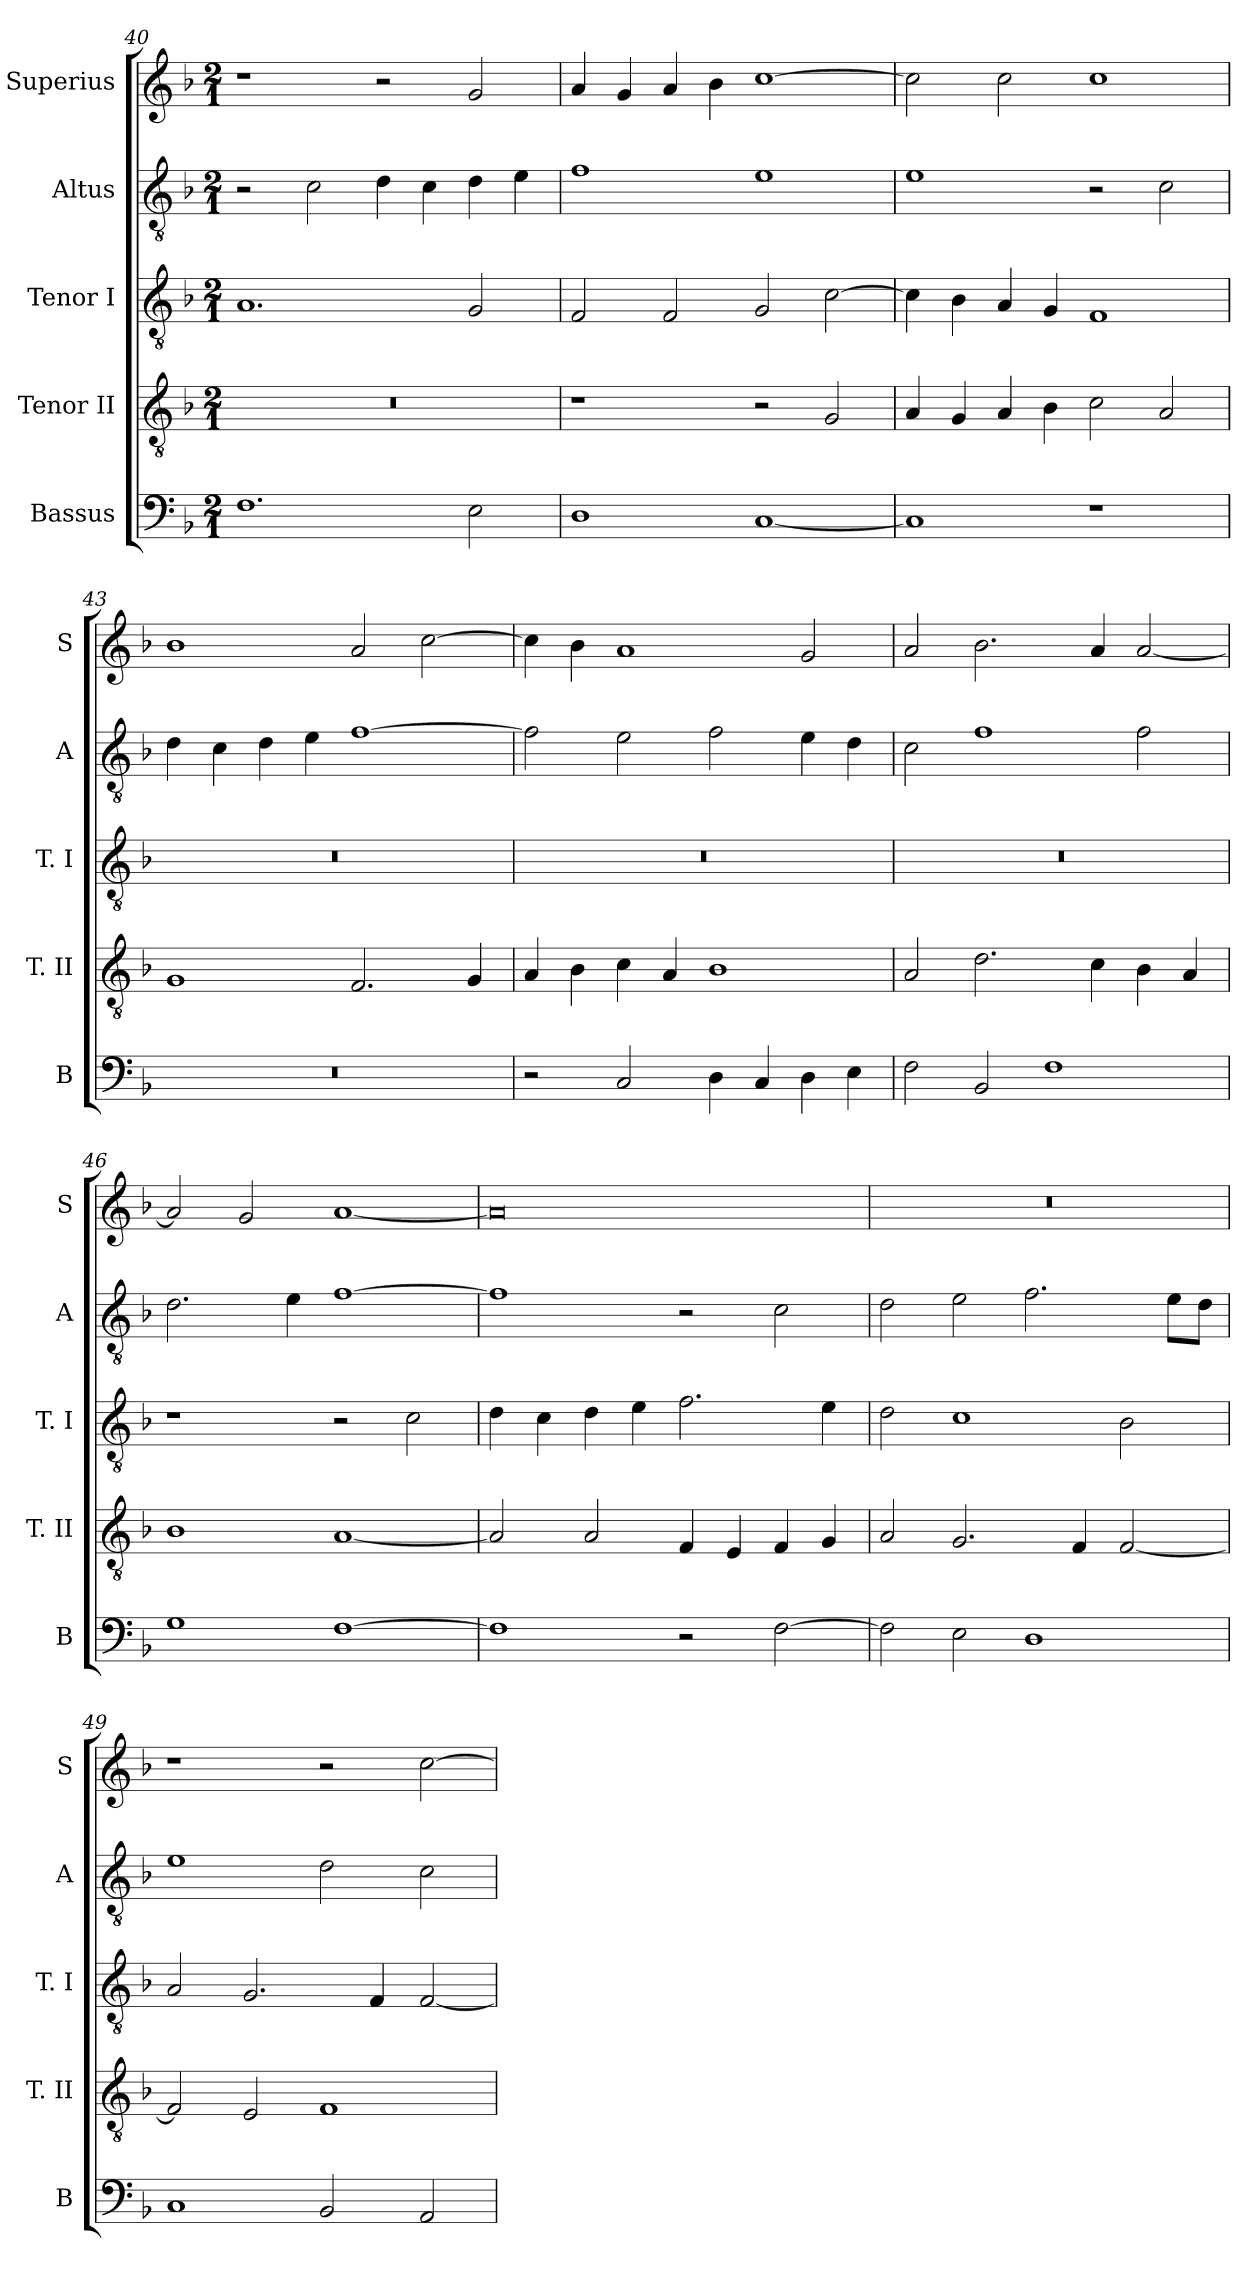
**kern	**kern	**kern	**kern	**kern
*part5	*part4	*part3	*part2	*part1
*staff5	*staff4	*staff3	*staff2	*staff1
*I"Bassus	*I"Tenor II	*I"Tenor I	*I"Altus	*I"Superius
*I'B	*I'T. II	*I'T. I	*I'A	*I'S
*clefF4	*clefGv2	*clefGv2	*clefGv2	*clefG2
*k[b-]	*k[b-]	*k[b-]	*k[b-]	*k[b-]
*F:	*F:	*F:	*F:	*F:
*M2/1	*M2/1	*M2/1	*M2/1	*M2/1
=40	=40	=40	=40	=40
1.F	0r	1.A	2r	1r
.	.	.	2c	.
.	.	.	4d	2r
.	.	.	4c	.
2E	.	2G	4d	2g
.	.	.	4e	.
=41	=41	=41	=41	=41
1D	1r	2F	1f	4a
.	.	.	.	4g
.	.	2F	.	4a
.	.	.	.	4b-
[1C	2r	2G	1e	[1cc
.	2G	[2c	.	.
=42	=42	=42	=42	=42
1C]	4A	4c]	1e	2cc]
.	4G	4B-	.	.
.	4A	4A	.	2cc
.	4B-	4G	.	.
1r	2c	1F	2r	1cc
.	2A	.	2c	.
=43	=43	=43	=43	=43
0r	1G	0r	4d	1b-
.	.	.	4c	.
.	.	.	4d	.
.	.	.	4e	.
.	2.F	.	[1f	2a
.	.	.	.	[2cc
.	4G	.	.	.
=44	=44	=44	=44	=44
2r	4A	0r	2f]	4cc]
.	4B-	.	.	4b-
2C	4c	.	2e	1a
.	4A	.	.	.
4D	1B-	.	2f	.
4C	.	.	.	.
4D	.	.	4e	2g
4E	.	.	4d	.
=45	=45	=45	=45	=45
2F	2A	0r	2c	2a
2BB-	2.d	.	1f	2.b-
1F	.	.	.	.
.	4c	.	.	4a
.	4B-	.	2f	[2a
.	4A	.	.	.
=46	=46	=46	=46	=46
1G	1B-	1r	2.d	2a]
.	.	.	.	2g
.	.	.	4e	.
[1F	[1A	2r	[1f	[1a
.	.	2c	.	.
=47	=47	=47	=47	=47
1F]	2A]	4d	1f]	0a]
.	.	4c	.	.
.	2A	4d	.	.
.	.	4e	.	.
2r	4F	2.f	2r	.
.	4E	.	.	.
[2F	4F	.	2c	.
.	4G	4e	.	.
=48	=48	=48	=48	=48
2F]	2A	2d	2d	0r
2E	2.G	1c	2e	.
1D	.	.	2.f	.
.	4F	.	.	.
.	[2F	2B-	.	.
.	.	.	8eL	.
.	.	.	8dJ	.
=49	=49	=49	=49	=49
1C	2F]	2A	1e	1r
.	2E	2.G	.	.
2BB-	1F	.	2d	2r
.	.	4F	.	.
2AA	.	[2F	2c	[2cc
=	=	=	=	=
*-	*-	*-	*-	*-
